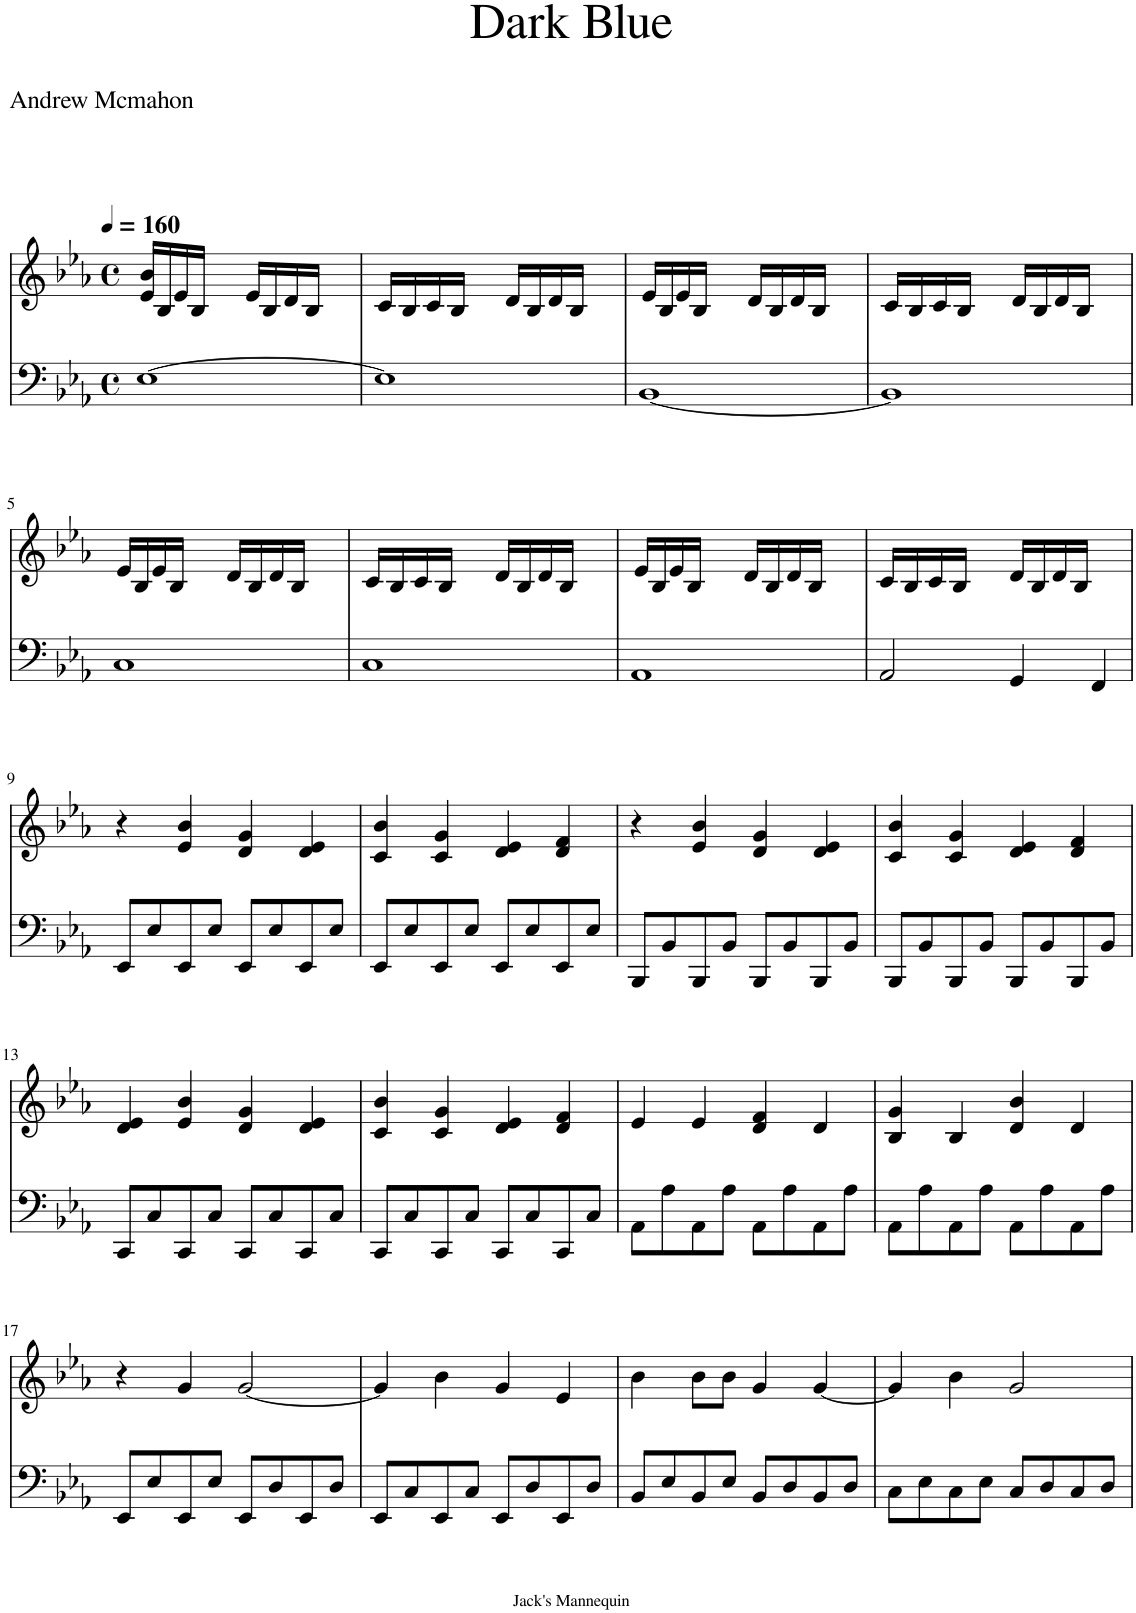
**kern	**kern
*part1	*part1
*staff2	*staff1
*I"Piano	*
*I'Pno.	*
*clefF4	*clefG2
*k[b-e-a-]	*k[b-e-a-]
*M4/4	*M4/4
*met(c)	*met(c)
*MM160	*MM160
=1	=1
[1E-	16e-/ 16b-/LL
.	16B-/
.	16e-/
.	16B-/JJ
.	4ryy
.	16e-/LL
.	16B-/
.	16d/
.	16B-/JJ
.	4ryy
=2	=2
1E-]	16c/LL
.	16B-/
.	16c/
.	16B-/JJ
.	4ryy
.	16d/LL
.	16B-/
.	16d/
.	16B-/JJ
.	4ryy
=3	=3
[1BB-	16e-/LL
.	16B-/
.	16e-/
.	16B-/JJ
.	4ryy
.	16d/LL
.	16B-/
.	16d/
.	16B-/JJ
.	4ryy
=4	=4
1BB-]	16c/LL
.	16B-/
.	16c/
.	16B-/JJ
.	4ryy
.	16d/LL
.	16B-/
.	16d/
.	16B-/JJ
.	4ryy
!!LO:LB:g=z
=5	=5
1C	16e-/LL
.	16B-/
.	16e-/
.	16B-/JJ
.	4ryy
.	16d/LL
.	16B-/
.	16d/
.	16B-/JJ
.	4ryy
=6	=6
1C	16c/LL
.	16B-/
.	16c/
.	16B-/JJ
.	4ryy
.	16d/LL
.	16B-/
.	16d/
.	16B-/JJ
.	4ryy
=7	=7
1AA-	16e-/LL
.	16B-/
.	16e-/
.	16B-/JJ
.	4ryy
.	16d/LL
.	16B-/
.	16d/
.	16B-/JJ
.	4ryy
=8	=8
2AA-/	16c/LL
.	16B-/
.	16c/
.	16B-/JJ
.	4ryy
4GG/	16d/LL
.	16B-/
.	16d/
.	16B-/JJ
4FF/	4ryy
!!LO:LB:g=z
=9	=9
8EE-/L	4r
8E-/	.
8EE-/	4e-/ 4b-/
8E-/J	.
8EE-/L	4d/ 4g/
8E-/	.
8EE-/	4d/ 4e-/
8E-/J	.
=10	=10
8EE-/L	4c/ 4b-/
8E-/	.
8EE-/	4c/ 4g/
8E-/J	.
8EE-/L	4d/ 4e-/
8E-/	.
8EE-/	4d/ 4f/
8E-/J	.
=11	=11
8BBB-/L	4r
8BB-/	.
8BBB-/	4e-/ 4b-/
8BB-/J	.
8BBB-/L	4d/ 4g/
8BB-/	.
8BBB-/	4d/ 4e-/
8BB-/J	.
=12	=12
8BBB-/L	4c/ 4b-/
8BB-/	.
8BBB-/	4c/ 4g/
8BB-/J	.
8BBB-/L	4d/ 4e-/
8BB-/	.
8BBB-/	4d/ 4f/
8BB-/J	.
!!LO:LB:g=z
=13	=13
8CC/L	4d/ 4e-/
8C/	.
8CC/	4e-/ 4b-/
8C/J	.
8CC/L	4d/ 4g/
8C/	.
8CC/	4d/ 4e-/
8C/J	.
=14	=14
8CC/L	4c/ 4b-/
8C/	.
8CC/	4c/ 4g/
8C/J	.
8CC/L	4d/ 4e-/
8C/	.
8CC/	4d/ 4f/
8C/J	.
=15	=15
8AA-\L	4e-/
8A-\	.
8AA-\	4e-/
8A-\J	.
8AA-\L	4d/ 4f/
8A-\	.
8AA-\	4d/
8A-\J	.
=16	=16
8AA-\L	4B-/ 4g/
8A-\	.
8AA-\	4B-/
8A-\J	.
8AA-\L	4d/ 4b-/
8A-\	.
8AA-\	4d/
8A-\J	.
!!LO:LB:g=z
=17	=17
8EE-/L	4r
8E-/	.
8EE-/	4g/
8E-/J	.
8EE-/L	[2g/
8D/	.
8EE-/	.
8D/J	.
=18	=18
8EE-/L	4g/]
8C/	.
8EE-/	4b-\
8C/J	.
8EE-/L	4g/
8D/	.
8EE-/	4e-/
8D/J	.
=19	=19
8BB-/L	4b-\
8E-/	.
8BB-/	8b-\L
8E-/J	8b-\J
8BB-/L	4g/
8D/	.
8BB-/	[4g/
8D/J	.
=20	=20
8C\L	4g/]
8E-\	.
8C\	4b-\
8E-\J	.
8C/L	2g/
8D/	.
8C/	.
8D/J	.
=	=
*-	*-
